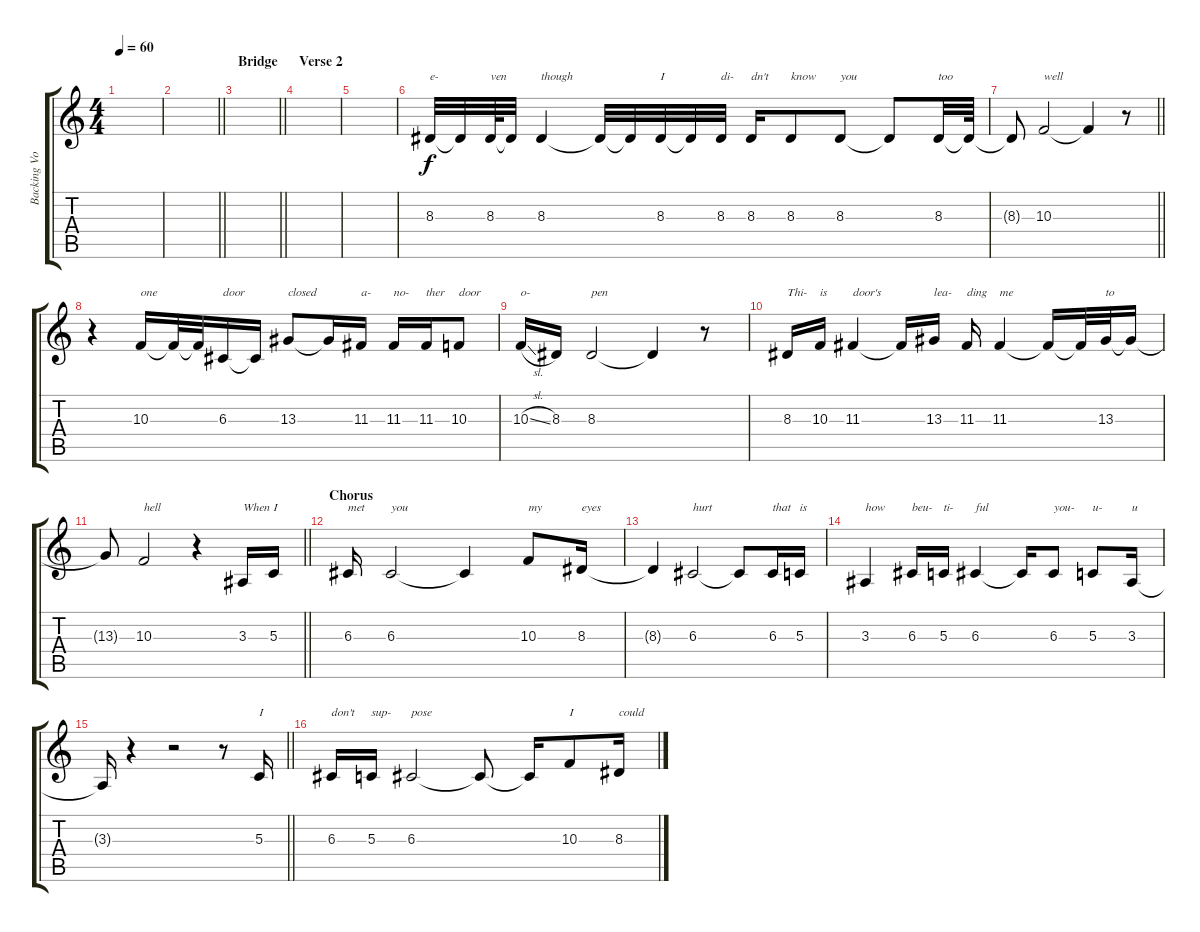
\track ("Backing Vocals [R]" "Backing Vo") {instrument altosax}
\staff {score tabs}
\tuning (E4 B3 G3 D3 A2 E2) {hide}
\ts (4 4)
\tempo 60
\clef g2
\ks c
|
\barLineRight lightlight
|
\section ("" "Bridge")
\barLineRight lightlight
|
\section ("" "Verse 2")
|
|
8.3.32{txt "e-"} 8.3{t}.32 8.3.64{txt "ven"} 8.3{t}.32 8.3.4{txt "though"} 8.3{t}.32 8.3{t}.32 8.3.32{txt "I"} 8.3{t}.32 8.3.32{txt "di-"} 8.3.16{txt "dn't"} 8.3.8{txt "know"} 8.3.8{txt "you"} 8.3{t}.8 8.3.32{txt "too"} 8.3{t}.64 |
\barLineRight lightlight
8.3{t}.8 10.3.2{txt "well"} 10.3{t}.4 r.8 |
r.4 10.3.16{txt "one"} 10.3{t}.32 10.3{t}.32 6.3.16{txt "door"} 6.3{t}.16 13.3.8{txt "closed"} 13.3{t}.16 11.3.16{txt "a-"} 11.3.16{txt "no-"} 11.3.16{txt "ther"} 10.3.8{txt "door"} |
10.3{sl}.16{txt "o-"} 8.3.16 8.3.2{txt "pen"} 8.3{t}.4 r.8 |
8.3.16{txt "Thi-"} 10.3.16{txt "is"} 11.3.4{txt "door's"} 11.3{t}.16 13.3.16{txt "lea-"} 11.3.16{txt "ding"} 11.3.4{txt "me"} 11.3{t}.16 11.3{t}.32 13.3.32{txt "to"} 13.3{t}.16 |
\barLineRight lightlight
13.3{t}.8 10.3.2{txt "hell"} r.4 3.3.16{txt "When"} 5.3.16{txt "I"} |
\section ("" "Chorus")
6.3.16{txt "met"} 6.3.2{txt "you"} 6.3{t}.4 10.3.8{txt "my"} 8.3.16{txt "eyes"} |
8.3{t}.4 6.3.2{txt "hurt"} 6.3{t}.8 6.3.16{txt "that"} 5.3.16{txt "is"} |
3.3.4{txt "how"} 6.3.16{txt "beu-"} 5.3.16{txt "ti-"} 6.3.4{txt "ful"} 6.3{t}.16 6.3.8{txt "you-"} 5.3.8{txt "u-"} 3.3.16{txt "u"} |
\barLineRight lightlight
3.3{t}.16 r.4 r.2 r.8 5.3.16{txt "I"} |
6.3.16{txt "don't"} 5.3.16{txt "sup-"} 6.3.2{txt "pose"} 6.3{t}.8 6.3{t}.16 10.3.8{txt "I"} 8.3.16{txt "could"}
